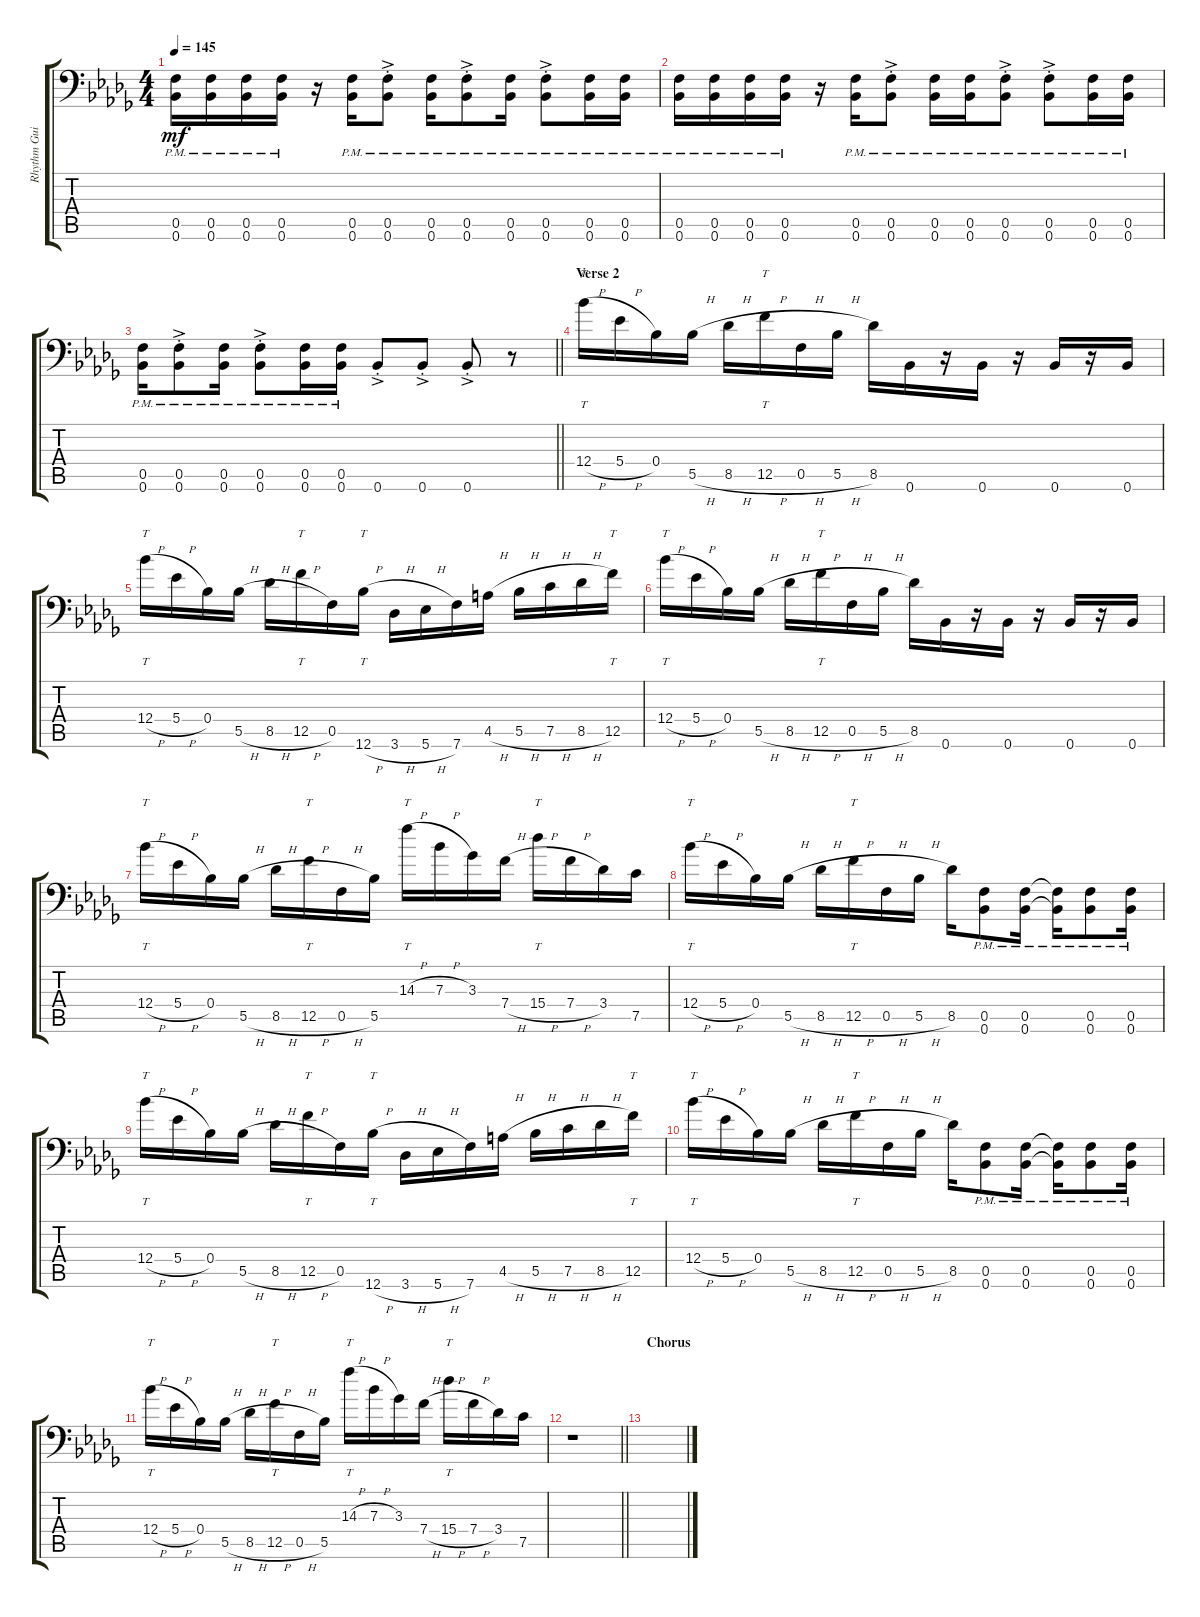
\track ("Rhythm Guitar Left" "Rhythm Gui") {instrument distortionguitar}
\staff {score tabs}
\tuning (C4 G3 Eb3 Bb2 F2 Bb1) {hide}
\ts (4 4)
\tempo 145
\clef f4
\ks bbminor
(0.5{pm} 0.6{pm}).16{dy mf} (0.5{pm} 0.6{pm}).16 (0.5{pm} 0.6{pm}).16 (0.5{pm} 0.6{pm}).16 r.16 (0.5{pm} 0.6{pm}).16 (0.5{ac pm st} 0.6{ac pm st}).8 (0.5{pm} 0.6{pm}).16 (0.5{ac pm st} 0.6{ac pm st}).8 (0.5{pm} 0.6{pm}).16 (0.5{ac pm st} 0.6{ac pm st}).8 (0.5{pm} 0.6{pm}).16 (0.5{pm} 0.6{pm}).16 |
(0.5{pm} 0.6{pm}).16 (0.5{pm} 0.6{pm}).16 (0.5{pm} 0.6{pm}).16 (0.5{pm} 0.6{pm}).16 r.16 (0.5{pm} 0.6{pm}).16 (0.5{ac pm st} 0.6{ac pm st}).8 (0.5{pm} 0.6{pm}).16 (0.5{pm} 0.6{pm}).16 (0.5{ac pm st} 0.6{ac pm st}).8 (0.5{ac pm st} 0.6{ac pm st}).8 (0.5{pm} 0.6{pm}).16 (0.5{pm} 0.6{pm}).16 |
\barLineRight lightlight
(0.5{pm} 0.6{pm}).16 (0.5{ac pm st} 0.6{ac pm st}).8 (0.5{pm} 0.6{pm}).16 (0.5{ac pm st} 0.6{ac pm st}).8 (0.5{pm} 0.6{pm}).16 (0.5{pm} 0.6{pm}).16 0.6{ac st}.8 0.6{ac st}.8 0.6{ac st}.8 r.8 |
\section ("" "Verse 2")
12.4{h}.16{tt} 5.4{h}.16 0.4.16 5.5{h}.16 8.5{h}.16 12.5{h}.16{tt} 0.5{h}.16 5.5{h}.16 8.5.16 0.6.16 r.16 0.6.16 r.16 0.6.16 r.16 0.6.16 |
12.4{h}.16{tt} 5.4{h}.16 0.4.16 5.5{h}.16 8.5{h}.16 12.5{h}.16{tt} 0.5.16 12.6{h}.16{tt} 3.6{h}.16 5.6{h}.16 7.6.16 4.5{h}.16 5.5{h}.16 7.5{h}.16 8.5{h}.16 12.5.16{tt} |
12.4{h}.16{tt} 5.4{h}.16 0.4.16 5.5{h}.16 8.5{h}.16 12.5{h}.16{tt} 0.5{h}.16 5.5{h}.16 8.5.16 0.6.16 r.16 0.6.16 r.16 0.6.16 r.16 0.6.16 |
12.4{h}.16{tt} 5.4{h}.16 0.4.16 5.5{h}.16 8.5{h}.16 12.5{h}.16{tt} 0.5{h}.16 5.5.16 14.3{h}.16{tt} 7.3{h}.16 3.3.16 7.4{h}.16 15.4{h}.16{tt} 7.4{h}.16 3.4.16 7.5.16 |
12.4{h}.16{tt} 5.4{h}.16 0.4.16 5.5{h}.16 8.5{h}.16 12.5{h}.16{tt} 0.5{h}.16 5.5{h}.16 8.5.16 (0.5{pm} 0.6{pm}).8 (0.5{pm} 0.6{pm}).16 (0.5{pm t} 0.6{pm t}).16 (0.5{pm} 0.6{pm}).8 (0.5{pm} 0.6{pm}).16 |
12.4{h}.16{tt} 5.4{h}.16 0.4.16 5.5{h}.16 8.5{h}.16 12.5{h}.16{tt} 0.5.16 12.6{h}.16{tt} 3.6{h}.16 5.6{h}.16 7.6.16 4.5{h}.16 5.5{h}.16 7.5{h}.16 8.5{h}.16 12.5.16{tt} |
12.4{h}.16{tt} 5.4{h}.16 0.4.16 5.5{h}.16 8.5{h}.16 12.5{h}.16{tt} 0.5{h}.16 5.5{h}.16 8.5.16 (0.5{pm} 0.6{pm}).8 (0.5{pm} 0.6{pm}).16 (0.5{pm t} 0.6{pm t}).16 (0.5{pm} 0.6{pm}).8 (0.5{pm} 0.6{pm}).16 |
12.4{h}.16{tt} 5.4{h}.16 0.4.16 5.5{h}.16 8.5{h}.16 12.5{h}.16{tt} 0.5{h}.16 5.5.16 14.3{h}.16{tt} 7.3{h}.16 3.3.16 7.4{h}.16 15.4{h}.16{tt} 7.4{h}.16 3.4.16 7.5.16 |
\barLineRight lightlight
r.1 |
\section ("" "Chorus")
